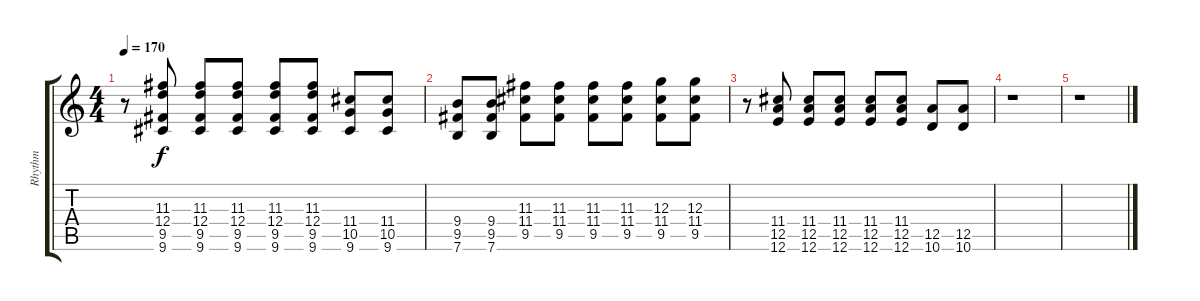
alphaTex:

\track ("Rhythm" "Rhythm") {instrument overdrivenguitar}
\staff {score tabs}
\tuning (E4 B3 G3 D3 A2 E2) {hide}
\ts (4 4)
\tempo 170
\clef g2
\ks c
r.8{dy f} (11.3 12.4 9.5 9.6).8 (11.3 12.4 9.5 9.6).8 (11.3 12.4 9.5 9.6).8 (11.3 12.4 9.5 9.6).8 (11.3 12.4 9.5 9.6).8 (11.4 10.5 9.6).8 (11.4 10.5 9.6).8 |
(9.4 9.5 7.6).8 (9.4 9.5 7.6).8 (11.3 11.4 9.5).8 (11.3 11.4 9.5).8 (11.3 11.4 9.5).8 (11.3 11.4 9.5).8 (12.3 11.4 9.5).8 (12.3 11.4 9.5).8 |
r.8 (11.4 12.5 12.6).8 (11.4 12.5 12.6).8 (11.4 12.5 12.6).8 (11.4 12.5 12.6).8 (11.4 12.5 12.6).8 (12.5 10.6).8 (12.5 10.6).8 |
r.1 |
r.1
